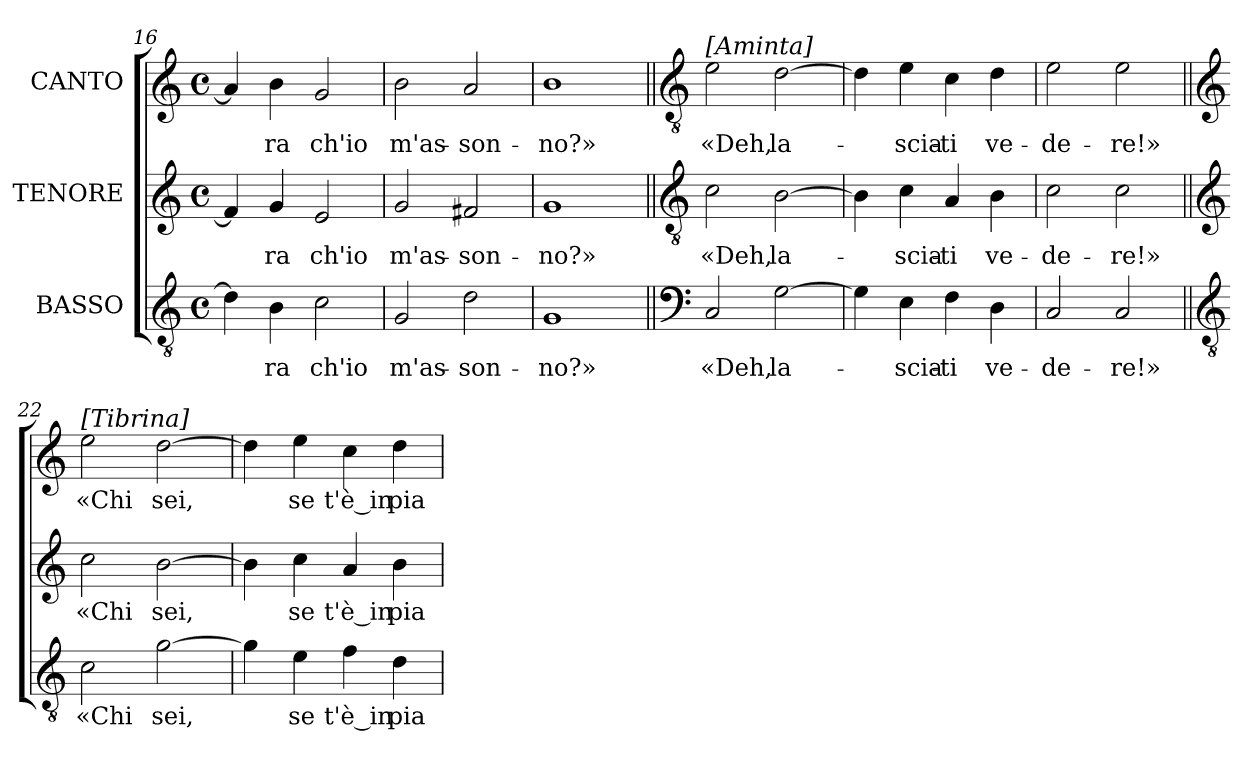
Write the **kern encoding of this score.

**kern	**text	**kern	**text	**kern	**text
*part3	*part3	*part2	*part2	*part1	*part1
*staff3	*staff3	*staff2	*staff2	*staff1	*staff1
*I"BASSO	*	*I"TENORE	*	*I"CANTO	*
*clefGv2	*	*clefG2	*	*clefG2	*
*k[]	*	*k[]	*	*k[]	*
*C:	*	*C:	*	*C:	*
*M4/4	*	*M4/4	*	*M4/4	*
*met(c)	*	*met(c)	*	*met(c)	*
=16	=16	=16	=16	=16	=16
4di\]	.	4f#i/]	.	4ai/]	.
!	!LO:LY:b:color=#000000	!	!	!	!
!	!	!	!LO:LY:b:color=#000000	!	!
!	!	!	!	!	!LO:LY:b:color=#000000
4Bi\	-ra	4gi/	-ra	4bi\	-ra
!	!LO:LY:b:color=#000000	!	!	!	!
!	!	!	!LO:LY:b:color=#000000	!	!
!	!	!	!	!	!LO:LY:b:color=#000000
2ci\	ch'io	2ei/	ch'io	2gi/	ch'io
=17	=17	=17	=17	=17	=17
!	!LO:LY:b:color=#000000	!	!	!	!
!	!	!	!LO:LY:b:color=#000000	!	!
!	!	!	!	!	!LO:LY:b:color=#000000
2Gi/	m'as-	2gi/	m'as-	2bi\	m'as-
!	!LO:LY:b:color=#000000	!	!	!	!
!	!	!	!LO:LY:b:color=#000000	!	!
!	!	!	!	!	!LO:LY:b:color=#000000
2di\	-son-	2f#Xi/	-son-	2ai/	-son-
=18	=18	=18	=18	=18	=18
!	!LO:LY:b:color=#000000	!	!	!	!
!	!	!	!LO:LY:b:color=#000000	!	!
!	!	!	!	!	!LO:LY:b:color=#000000
1Gi	-no?»	1gi	-no?»	1bi	-no?»
=19||	=19||	=19||	=19||	=19||	=19||
*clefF4	*	*clefGv2	*	*clefGv2	*
!	!LO:LY:b:color=#000000	!	!	!	!
!	!	!	!LO:LY:b:color=#000000	!	!
!	!	!	!	!LO:TX:a:t=[Aminta]	!
!	!	!	!	!	!LO:LY:b:color=#000000
2Ci/	«Deh,	2ci\	«Deh,	2ei\	«Deh,
!	!LO:LY:b:color=#000000	!	!	!	!
!	!	!	!LO:LY:b:color=#000000	!	!
!	!	!	!	!	!LO:LY:b:color=#000000
[>2Gi\	la-	[>2Bi\	la-	[>2di\	la-
=20	=20	=20	=20	=20	=20
4Gi\]	.	4Bi\]	.	4di\]	.
!	!LO:LY:b:color=#000000	!	!	!	!
!	!	!	!LO:LY:b:color=#000000	!	!
!	!	!	!	!	!LO:LY:b:color=#000000
4Ei\	-scia-	4ci\	-scia-	4ei\	-scia-
!	!LO:LY:b:color=#000000	!	!	!	!
!	!	!	!LO:LY:b:color=#000000	!	!
!	!	!	!	!	!LO:LY:b:color=#000000
4Fi\	-ti	4Ai/	-ti	4ci\	-ti
!	!LO:LY:b:color=#000000	!	!	!	!
!	!	!	!LO:LY:b:color=#000000	!	!
!	!	!	!	!	!LO:LY:b:color=#000000
4Di\	ve-	4Bi\	ve-	4di\	ve-
=21	=21	=21	=21	=21	=21
!	!LO:LY:b:color=#000000	!	!	!	!
!	!	!	!LO:LY:b:color=#000000	!	!
!	!	!	!	!	!LO:LY:b:color=#000000
2Ci/	-de-	2ci\	-de-	2ei\	-de-
!	!LO:LY:b:color=#000000	!	!	!	!
!	!	!	!LO:LY:b:color=#000000	!	!
!	!	!	!	!	!LO:LY:b:color=#000000
2Ci/	-re!»	2ci\	-re!»	2ei\	-re!»
!!LO:LB:g=z
=22||	=22||	=22||	=22||	=22||	=22||
*clefGv2	*	*clefG2	*	*clefG2	*
!	!LO:LY:b:color=#000000	!	!	!	!
!	!	!	!LO:LY:b:color=#000000	!	!
!	!	!	!	!LO:TX:a:t=[Tibrina]	!
!	!	!	!	!	!LO:LY:b:color=#000000
2ci\	«Chi	2cci\	«Chi	2eei\	«Chi
!	!LO:LY:b:color=#000000	!	!	!	!
!	!	!	!LO:LY:b:color=#000000	!	!
!	!	!	!	!	!LO:LY:b:color=#000000
[>2gi\	sei,	[>2bi\	sei,	[>2ddi\	sei,
=23	=23	=23	=23	=23	=23
4gi\]	.	4bi\]	.	4ddi\]	.
!	!LO:LY:b:color=#000000	!	!	!	!
!	!	!	!LO:LY:b:color=#000000	!	!
!	!	!	!	!	!LO:LY:b:color=#000000
4ei\	se	4cci\	se	4eei\	se
!	!LO:LY:b:color=#000000	!	!	!	!
!	!	!	!LO:LY:b:color=#000000	!	!
!	!	!	!	!	!LO:LY:b:color=#000000
4fi\	t'è_in	4ai/	t'è_in	4cci\	t'è_in
!	!LO:LY:b:color=#000000	!	!	!	!
!	!	!	!LO:LY:b:color=#000000	!	!
!	!	!	!	!	!LO:LY:b:color=#000000
4di\	pia-	4bi\	pia-	4ddi\	pia-
=	=	=	=	=	=
*-	*-	*-	*-	*-	*-
